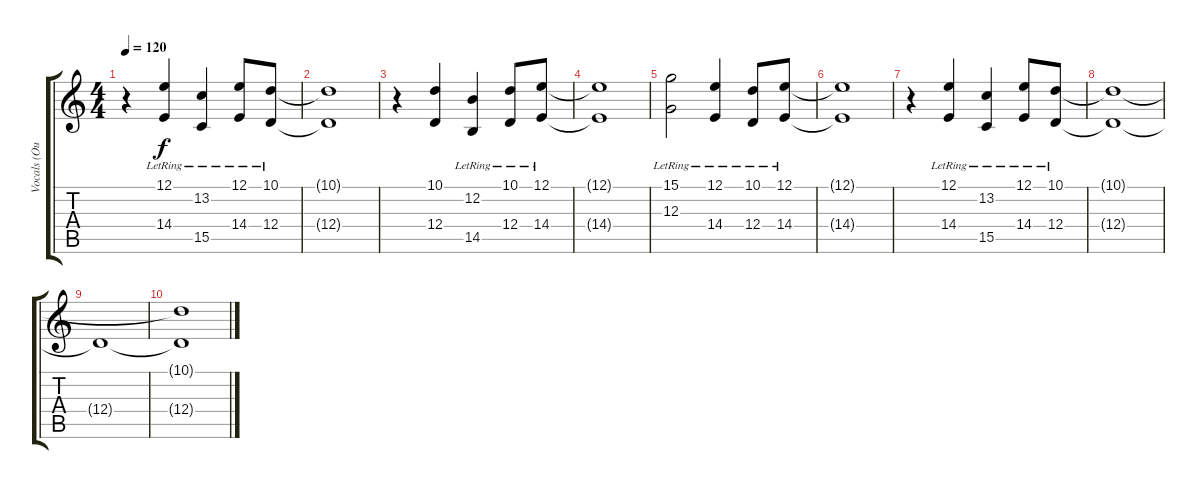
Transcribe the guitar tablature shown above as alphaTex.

\track ("Vocals (Outro)" "Vocals (Ou") {instrument electricpiano1}
\staff {score tabs}
\tuning (E4 B3 G3 D3 A2 E2) {hide}
\ts (4 4)
\tempo 120
\clef g2
\ks c
r.4{dy f} (12.1{lr} 14.4).4 (13.2{lr} 15.5).4 (12.1{lr} 14.4).8 (10.1{lr} 12.4{lr}).8 |
(10.1{t} 12.4{t}).1 |
r.4 (10.1 12.4).4 (12.2{lr} 14.5).4 (10.1 12.4{lr}).8 (12.1{lr} 14.4{lr}).8 |
(12.1{t} 14.4{t}).1 |
(15.1{lr} 12.3).2 (12.1{lr} 14.4).4 (10.1{lr} 12.4).8 (12.1{lr} 14.4{lr}).8 |
(12.1{t} 14.4{t}).1 |
r.4 (12.1{lr} 14.4).4 (13.2{lr} 15.5).4 (12.1{lr} 14.4).8 (10.1{lr} 12.4{lr}).8 |
(10.1{t} 12.4{t}).1 |
12.4{t}.1 |
(10.1{t} 12.4{t}).1
